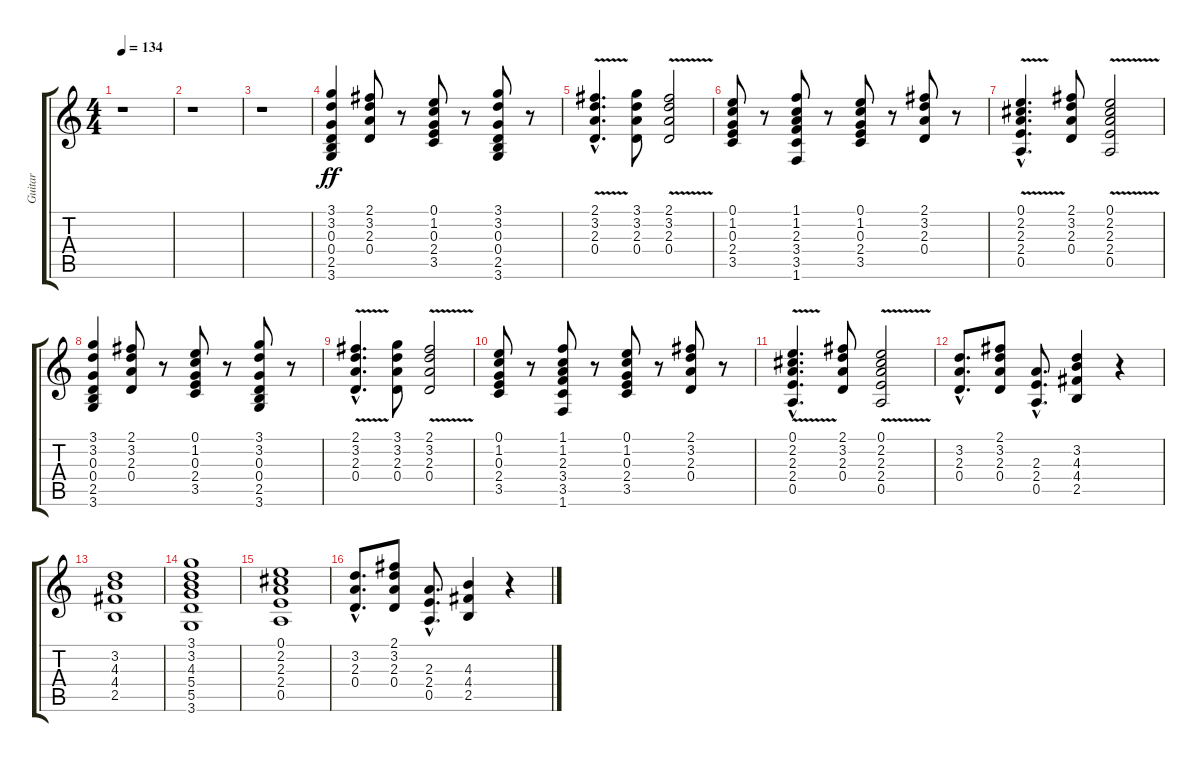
\track ("Guitar" "Guitar") {instrument acousticguitarsteel}
\staff {score tabs}
\tuning (E4 B3 G3 D3 A2 E2) {hide}
\ts (4 4)
\tempo 134
\clef g2
\ks c
r.1{dy ff} |
r.1 |
r.1 |
(3.1 3.2 0.3 0.4 2.5 3.6).4 (2.1 3.2 2.3 0.4).8 r.8 (0.1 1.2 0.3 2.4 3.5).8 r.8 (3.1 3.2 0.3 0.4 2.5 3.6).8 r.8 |
(2.1{v hac} 3.2{hac} 2.3{hac} 0.4{hac}).4{d} (3.1 3.2 2.3 0.4).8 (2.1{v} 3.2 2.3 0.4).2 |
(0.1 1.2 0.3 2.4 3.5).8 r.8 (1.1 1.2 2.3 3.4 3.5 1.6).8 r.8 (0.1 1.2 0.3 2.4 3.5).8 r.8 (2.1 3.2 2.3 0.4).8 r.8 |
(0.1{hac} 2.2{v hac} 2.3{hac} 2.4{hac} 0.5{hac}).4{d} (2.1 3.2 2.3 0.4).8 (0.1 2.2{v} 2.3 2.4 0.5).2 |
(3.1 3.2 0.3 0.4 2.5 3.6).4 (2.1 3.2 2.3 0.4).8 r.8 (0.1 1.2 0.3 2.4 3.5).8 r.8 (3.1 3.2 0.3 0.4 2.5 3.6).8 r.8 |
(2.1{v hac} 3.2{hac} 2.3{hac} 0.4{hac}).4{d} (3.1 3.2 2.3 0.4).8 (2.1{v} 3.2 2.3 0.4).2 |
(0.1 1.2 0.3 2.4 3.5).8 r.8 (1.1 1.2 2.3 3.4 3.5 1.6).8 r.8 (0.1 1.2 0.3 2.4 3.5).8 r.8 (2.1 3.2 2.3 0.4).8 r.8 |
(0.1{hac} 2.2{v hac} 2.3{hac} 2.4{hac} 0.5{hac}).4{d} (2.1 3.2 2.3 0.4).8 (0.1 2.2{v} 2.3 2.4 0.5).2 |
(3.2{hac} 2.3{hac} 0.4{hac}).8{d} (2.1 3.2 2.3 0.4).8 (2.3{hac} 2.4{hac} 0.5{hac}).8{d} (3.2 4.3 4.4 2.5).4 r.4 |
(3.2 4.3 4.4 2.5).1 |
(3.1 3.2 4.3 5.4 5.5 3.6).1 |
(0.1 2.2 2.3 2.4 0.5).1 |
(3.2{hac} 2.3{hac} 0.4{hac}).8{d} (2.1 3.2 2.3 0.4).8 (2.3{hac} 2.4{hac} 0.5{hac}).8{d} (4.3 4.4 2.5).4 r.4
